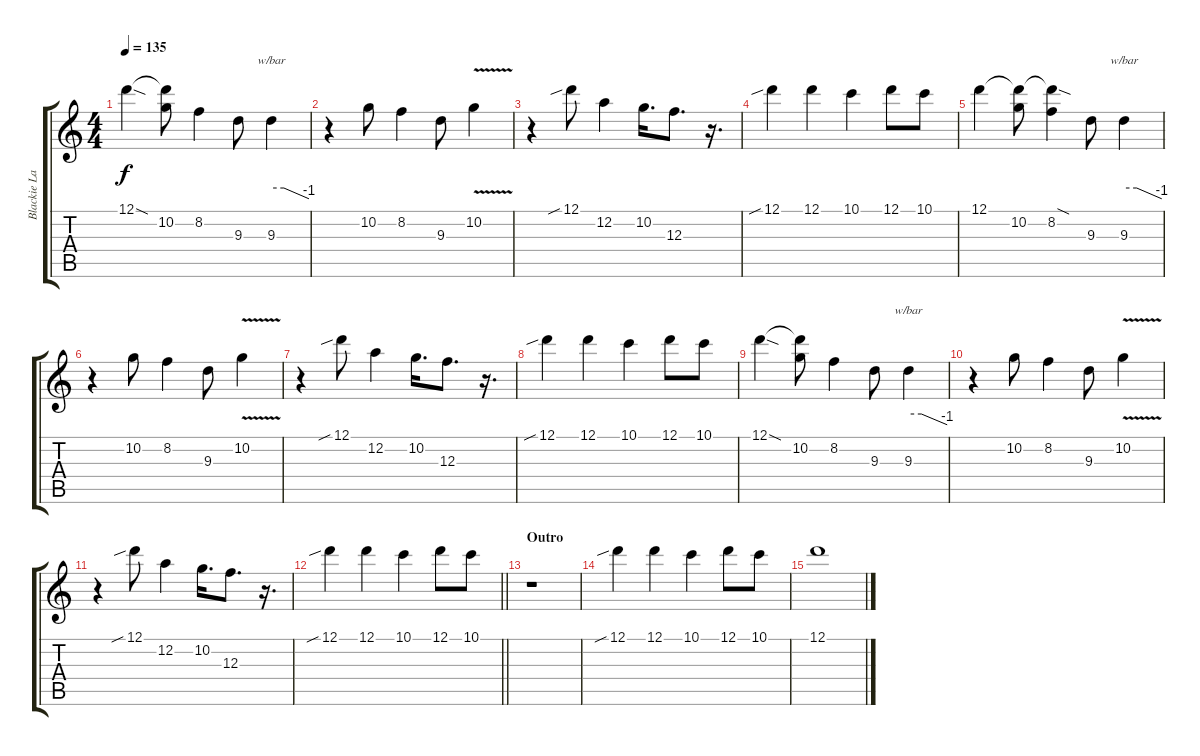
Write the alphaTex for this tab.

\track ("Blackie Lawless Vocals" "Blackie La") {instrument contrabass}
\staff {score tabs}
\tuning (D4 A3 F3 C3 G2 D2) {hide}
\ts (4 4)
\tempo 135
\clef g2
\ks c
12.1{sod}.4{dy f} (12.1{t} 10.2).8 8.2.4 9.3.8 9.3.4{tbe (custom default 0 0 20 0 60 -4)} |
r.4 10.2.8 8.2.4 9.3.8 10.2{v}.4 |
r.4 12.1{sib}.8 12.2.4 10.2.16{d} 12.3.8{d} r.16{d} |
12.1{sib}.4 12.1.4 10.1.4 12.1.8 10.1.8 |
12.1.4 (12.1{t} 10.2).8 (12.1{sod t} 8.2).4 9.3.8 9.3.4{tbe (custom default 0 0 20 0 60 -4)} |
r.4 10.2.8 8.2.4 9.3.8 10.2{v}.4 |
r.4 12.1{sib}.8 12.2.4 10.2.16{d} 12.3.8{d} r.16{d} |
12.1{sib}.4 12.1.4 10.1.4 12.1.8 10.1.8 |
12.1{sod}.4 (12.1{t} 10.2).8 8.2.4 9.3.8 9.3.4{tbe (custom default 0 0 20 0 60 -4)} |
r.4 10.2.8 8.2.4 9.3.8 10.2{v}.4 |
r.4 12.1{sib}.8 12.2.4 10.2.16{d} 12.3.8{d} r.16{d} |
\barLineRight lightlight
12.1{sib}.4 12.1.4 10.1.4 12.1.8 10.1.8 |
\section ("" "Outro")
r.1{volume 7} |
12.1{sib}.4{volume 16} 12.1.4 10.1.4 12.1.8 10.1.8 |
12.1.1{volume 9}
